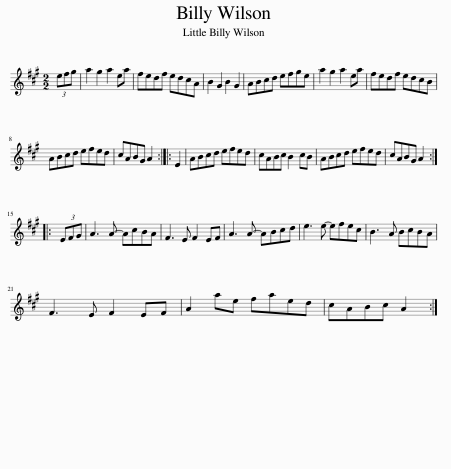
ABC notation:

X:1
L:1/8
M:2/2
I:linebreak $
K:A
V:1 treble
V:1
 (3efg | a2 g2 a2 ea | fedf edcA | B2 G2 B2 G2 | ABcd efge | %5
 a2 g2 a2 ea | fedf edcB |$ ABcd efed | cABG A2 :: E2 | %10
 ABcd efed | cABc B2 cB | ABcd efed | cABG A2 ::$ (3EFG | %15
 A3 A- AcBA | F3 E F2 EF | A3 A- ABcd | e3 e- efec | B3 A BcBA |$ %20
 F3 E F2 EF | A2 ae faed | cABc A2 :| %23
